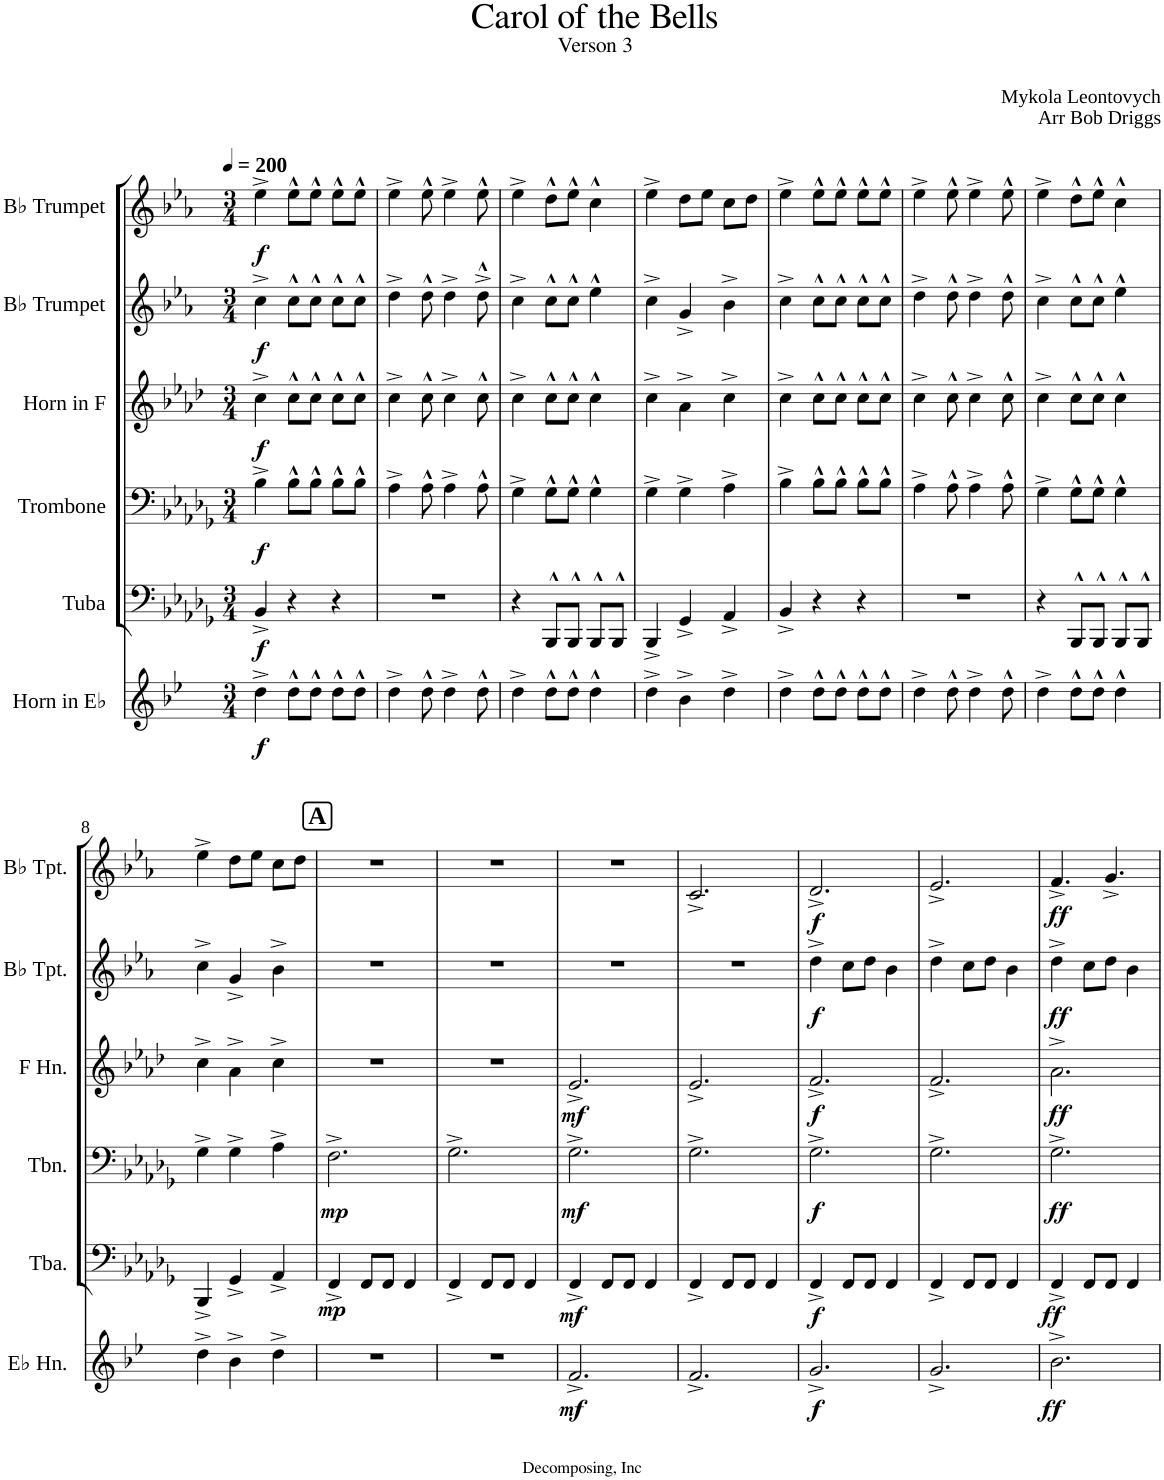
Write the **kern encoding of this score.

**kern	**dynam	**kern	**dynam	**kern	**dynam	**kern	**dynam	**kern	**dynam	**kern	**dynam
*part6	*part6	*part5	*part5	*part4	*part4	*part3	*part3	*part2	*part2	*part1	*part1
*staff6	*staff6	*staff5	*staff5	*staff4	*staff4	*staff3	*staff3	*staff2	*staff2	*staff1	*staff1
*I"Horn in Eb	*	*I"Tuba	*	*I"Trombone	*	*I"Horn in F	*	*I"Bb Trumpet	*	*I"Bb Trumpet	*
*	*	*I'Tba.	*	*I'Tbn.	*	*	*	*I'Bb Tpt.	*	*I'Bb Tpt.	*
*clefG2	*	*clefF4	*	*clefF4	*	*clefG2	*	*clefG2	*	*clefG2	*
*Trd5c9	*	*	*	*	*	*Trd4c7	*	*Trd1c2	*	*Trd1c2	*
*k[b-e-]	*	*k[b-e-a-d-g-]	*	*k[b-e-a-d-g-]	*	*k[b-e-a-d-]	*	*k[b-e-a-]	*	*k[b-e-a-]	*
*B-:	*	*D-:	*	*D-:	*	*A-:	*	*E-:	*	*E-:	*
*M3/4	*	*M3/4	*	*M3/4	*	*M3/4	*	*M3/4	*	*M3/4	*
*MM200	*	*MM200	*	*MM200	*	*MM200	*	*MM200	*	*MM200	*
=1	=1	=1	=1	=1	=1	=1	=1	=1	=1	=1	=1
!	!LO:DY:b	!	!LO:DY:b	!	!LO:DY:b	!	!LO:DY:b	!	!LO:DY:b	!	!LO:DY:b
4dd^\	f	4BB-^/	f	4B-^\	f	4cc^\	f	4cc^\	f	4ee-^\	f
8dd^^\L	.	4r	.	8B-^^\L	.	8cc^^\L	.	8cc^^\L	.	8ee-^^\L	.
8dd^^\J	.	.	.	8B-^^\J	.	8cc^^\J	.	8cc^^\J	.	8ee-^^\J	.
8dd^^\L	.	4r	.	8B-^^\L	.	8cc^^\L	.	8cc^^\L	.	8ee-^^\L	.
8dd^^\J	.	.	.	8B-^^\J	.	8cc^^\J	.	8cc^^\J	.	8ee-^^\J	.
=2	=2	=2	=2	=2	=2	=2	=2	=2	=2	=2	=2
4dd^\	.	2.r	.	4A-^\	.	4cc^\	.	4dd^\	.	4ee-^\	.
8dd^^\	.	.	.	8A-^^\	.	8cc^^\	.	8dd^^\	.	8ee-^^\	.
4dd^\	.	.	.	4A-^\	.	4cc^\	.	4dd^\	.	4ee-^\	.
8dd^^\	.	.	.	8A-^^\	.	8cc^^\	.	8dd^^^\	.	8ee-^^\	.
=3	=3	=3	=3	=3	=3	=3	=3	=3	=3	=3	=3
4dd^\	.	4r	.	4G-^\	.	4cc^\	.	4cc^\	.	4ee-^\	.
8dd^^\L	.	8BBB-^^/L	.	8G-^^\L	.	8cc^^\L	.	8cc^^\L	.	8dd^^\L	.
8dd^^\J	.	8BBB-^^/J	.	8G-^^\J	.	8cc^^\J	.	8cc^^\J	.	8ee-^^\J	.
4dd^^\	.	8BBB-^^/L	.	4G-^^\	.	4cc^^\	.	4ee-^^\	.	4cc^^\	.
.	.	8BBB-^^/J	.	.	.	.	.	.	.	.	.
=4	=4	=4	=4	=4	=4	=4	=4	=4	=4	=4	=4
4dd^\	.	4BBB-^/	.	4G-^\	.	4cc^\	.	4cc^\	.	4ee-^\	.
4b-^\	.	4GG-^/	.	4G-^\	.	4a-^\	.	4g^/	.	8dd\L	.
.	.	.	.	.	.	.	.	.	.	8ee-\J	.
4dd^\	.	4AA-^/	.	4A-^\	.	4cc^\	.	4b-^\	.	8cc\L	.
.	.	.	.	.	.	.	.	.	.	8dd\J	.
=5	=5	=5	=5	=5	=5	=5	=5	=5	=5	=5	=5
4dd^\	.	4BB-^/	.	4B-^\	.	4cc^\	.	4cc^\	.	4ee-^\	.
8dd^^\L	.	4r	.	8B-^^\L	.	8cc^^\L	.	8cc^^\L	.	8ee-^^\L	.
8dd^^\J	.	.	.	8B-^^\J	.	8cc^^\J	.	8cc^^\J	.	8ee-^^\J	.
8dd^^\L	.	4r	.	8B-^^\L	.	8cc^^\L	.	8cc^^\L	.	8ee-^^\L	.
8dd^^\J	.	.	.	8B-^^\J	.	8cc^^\J	.	8cc^^\J	.	8ee-^^\J	.
=6	=6	=6	=6	=6	=6	=6	=6	=6	=6	=6	=6
4dd^\	.	2.r	.	4A-^\	.	4cc^\	.	4dd^\	.	4ee-^\	.
8dd^^\	.	.	.	8A-^^\	.	8cc^^\	.	8dd^^\	.	8ee-^^\	.
4dd^\	.	.	.	4A-^\	.	4cc^\	.	4dd^\	.	4ee-^\	.
8dd^^\	.	.	.	8A-^^\	.	8cc^^\	.	8dd^^\	.	8ee-^^\	.
=7	=7	=7	=7	=7	=7	=7	=7	=7	=7	=7	=7
4dd^\	.	4r	.	4G-^\	.	4cc^\	.	4cc^\	.	4ee-^\	.
8dd^^\L	.	8BBB-^^/L	.	8G-^^\L	.	8cc^^\L	.	8cc^^\L	.	8dd^^\L	.
8dd^^\J	.	8BBB-^^/J	.	8G-^^\J	.	8cc^^\J	.	8cc^^\J	.	8ee-^^\J	.
4dd^^\	.	8BBB-^^/L	.	4G-^^\	.	4cc^^\	.	4ee-^^\	.	4cc^^\	.
.	.	8BBB-^^/J	.	.	.	.	.	.	.	.	.
!!LO:LB:g=z
=8	=8	=8	=8	=8	=8	=8	=8	=8	=8	=8	=8
4dd^\	.	4BBB-^/	.	4G-^\	.	4cc^\	.	4cc^\	.	4ee-^\	.
4b-^\	.	4GG-^/	.	4G-^\	.	4a-^\	.	4g^/	.	8dd\L	.
.	.	.	.	.	.	.	.	.	.	8ee-\J	.
4dd^\	.	4AA-^/	.	4A-^\	.	4cc^\	.	4b-^\	.	8cc\L	.
.	.	.	.	.	.	.	.	.	.	8dd\J	.
!!LO:REH:place=s1:a:B:cj:fs=14:t=A
=9	=9	=9	=9	=9	=9	=9	=9	=9	=9	=9	=9
!	!	!	!LO:DY:b	!	!LO:DY:b	!	!	!	!	!	!
2.r	.	4FF^/	mp	2.F^\	mp	2.r	.	2.r	.	2.r	.
.	.	8FF/L	.	.	.	.	.	.	.	.	.
.	.	8FF/J	.	.	.	.	.	.	.	.	.
.	.	4FF/	.	.	.	.	.	.	.	.	.
=10	=10	=10	=10	=10	=10	=10	=10	=10	=10	=10	=10
2.r	.	4FF^/	.	2.G-^\	.	2.r	.	2.r	.	2.r	.
.	.	8FF/L	.	.	.	.	.	.	.	.	.
.	.	8FF/J	.	.	.	.	.	.	.	.	.
.	.	4FF/	.	.	.	.	.	.	.	.	.
=11	=11	=11	=11	=11	=11	=11	=11	=11	=11	=11	=11
!	!LO:DY:b	!	!LO:DY:b	!	!LO:DY:b	!	!LO:DY:b	!	!	!	!
2.f^/	mf	4FF^/	mf	2.G-^\	mf	2.e-^/	mf	2.r	.	2.r	.
.	.	8FF/L	.	.	.	.	.	.	.	.	.
.	.	8FF/J	.	.	.	.	.	.	.	.	.
.	.	4FF/	.	.	.	.	.	.	.	.	.
=12	=12	=12	=12	=12	=12	=12	=12	=12	=12	=12	=12
2.f^/	.	4FF^/	.	2.G-^\	.	2.e-^/	.	2.r	.	2.c^/	.
.	.	8FF/L	.	.	.	.	.	.	.	.	.
.	.	8FF/J	.	.	.	.	.	.	.	.	.
.	.	4FF/	.	.	.	.	.	.	.	.	.
=13	=13	=13	=13	=13	=13	=13	=13	=13	=13	=13	=13
!	!LO:DY:b	!	!LO:DY:b	!	!LO:DY:b	!	!LO:DY:b	!	!LO:DY:b	!	!LO:DY:b
2.g^/	f	4FF^/	f	2.G-^\	f	2.f^/	f	4dd^\	f	2.d^/	f
.	.	8FF/L	.	.	.	.	.	8cc\L	.	.	.
.	.	8FF/J	.	.	.	.	.	8dd\J	.	.	.
.	.	4FF/	.	.	.	.	.	4b-\	.	.	.
=14	=14	=14	=14	=14	=14	=14	=14	=14	=14	=14	=14
2.g^/	.	4FF^/	.	2.G-^\	.	2.f^/	.	4dd^\	.	2.e-^/	.
.	.	8FF/L	.	.	.	.	.	8cc\L	.	.	.
.	.	8FF/J	.	.	.	.	.	8dd\J	.	.	.
.	.	4FF/	.	.	.	.	.	4b-\	.	.	.
=15	=15	=15	=15	=15	=15	=15	=15	=15	=15	=15	=15
!	!LO:DY:b	!	!LO:DY:b	!	!LO:DY:b	!	!LO:DY:b	!	!LO:DY:b	!	!LO:DY:b
2.b-^\	ff	4FF^/	ff	2.G-^\	ff	2.a-^\	ff	4dd^\	ff	4.f^/	ff
.	.	8FF/L	.	.	.	.	.	8cc\L	.	.	.
.	.	8FF/J	.	.	.	.	.	8dd\J	.	4.g^/	.
.	.	4FF/	.	.	.	.	.	4b-\	.	.	.
=	=	=	=	=	=	=	=	=	=	=	=
*-	*-	*-	*-	*-	*-	*-	*-	*-	*-	*-	*-
